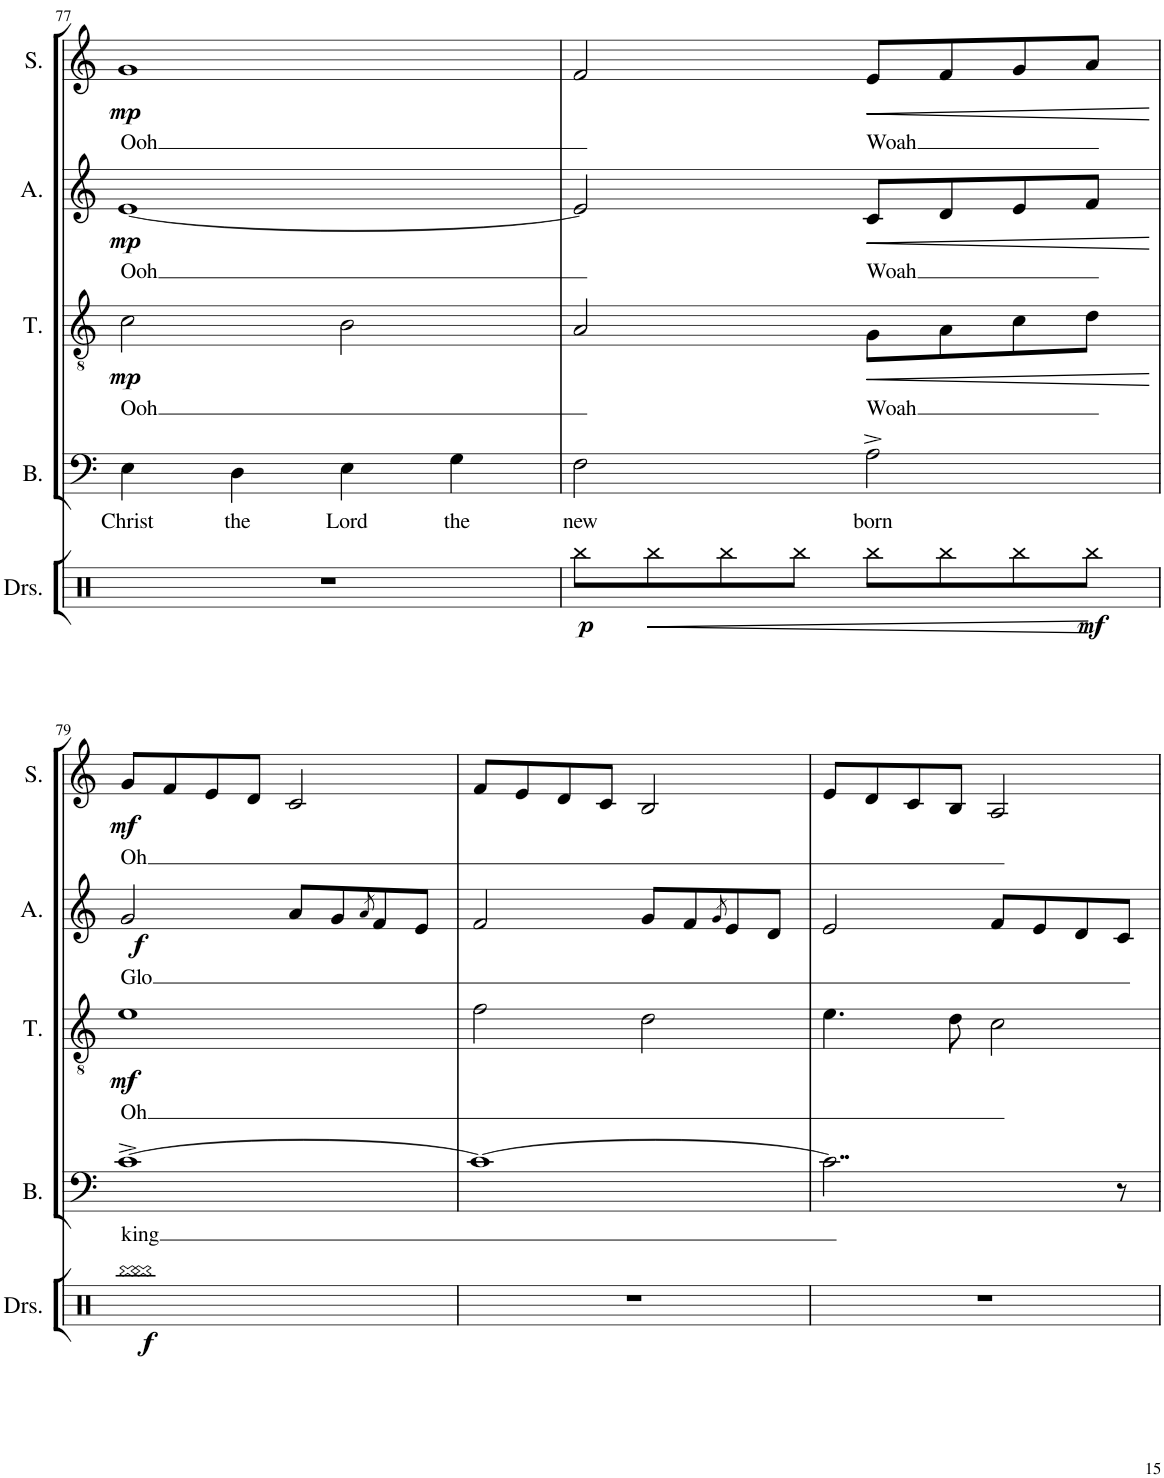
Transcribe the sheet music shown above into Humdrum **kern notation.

**kern	**text	**kern	**text	**dynam	**kern	**text	**dynam	**kern	**text	**dynam
*part4	*part4	*part3	*part3	*part3	*part2	*part2	*part2	*part1	*part1	*part1
*staff4	*staff4	*staff3	*staff3	*staff3	*staff2	*staff2	*staff2	*staff1	*staff1	*staff1
*I"Bass	*	*I"Tenor	*	*	*I"Alto	*	*	*I"Soprano	*	*
*I'B.	*	*I'T.	*	*	*I'A.	*	*	*I'S.	*	*
!!LO:PB:g=z
*clefF4	*	*clefGv2	*	*	*clefG2	*	*	*clefG2	*	*
*k[]	*	*k[]	*	*	*k[]	*	*	*k[]	*	*
*M4/4	*	*M4/4	*	*	*M4/4	*	*	*M4/4	*	*
=77	=77	=77	=77	=77	=77	=77	=77	=77	=77	=77
!	!LO:LY:b	!	!LO:LY:b	!LO:DY:b	!	!LO:LY:b	!LO:DY:b	!	!LO:LY:b	!LO:DY:b
4E\	Christ	2c\	Ooh	mp	[1e	Ooh	mp	1g	Ooh	mp
!	!LO:LY:b	!	!	!	!	!	!	!	!	!
4D\	the	.	.	.	.	.	.	.	.	.
!	!LO:LY:b	!	!	!	!	!	!	!	!	!
4E\	Lord	2B\	.	.	.	.	.	.	.	.
!	!LO:LY:b	!	!	!	!	!	!	!	!	!
4G\	the	.	.	.	.	.	.	.	.	.
=78	=78	=78	=78	=78	=78	=78	=78	=78	=78	=78
!	!LO:LY:b	!	!	!	!	!	!	!	!	!
2F\	new	2A/	.	.	2e/]	.	.	2f/	.	.
!	!LO:LY:b	!	!LO:LY:b	!LO:HP:b	!	!LO:LY:b	!LO:HP:b	!	!LO:LY:b	!LO:HP:b
2A^\	born	8G\L	Woah	<	8c/L	Woah	<	8e/L	Woah	<
.	.	8A\	.	.	8d/	.	.	8f/	.	.
.	.	8c\	.	.	8e/	.	.	8g/	.	.
.	.	8d\J	.	.	8f/J	.	.	8a/J	.	.
.	.	.	.	[	.	.	[	.	.	[
!!LO:LB:g=z
=79	=79	=79	=79	=79	=79	=79	=79	=79	=79	=79
!	!LO:LY:b	!	!LO:LY:b	!LO:DY:b	!	!LO:LY:b	!LO:DY:b	!	!LO:LY:b	!LO:DY:b
[1c^	king	1e	Oh	mf	2g/	Glo	f	8g/L	Oh	mf
.	.	.	.	.	.	.	.	8f/	.	.
.	.	.	.	.	.	.	.	8e/	.	.
.	.	.	.	.	.	.	.	8d/J	.	.
.	.	.	.	.	8a/L	.	.	2c/	.	.
.	.	.	.	.	8g/	.	.	.	.	.
.	.	.	.	.	8qa/	.	.	.	.	.
.	.	.	.	.	8f/	.	.	.	.	.
.	.	.	.	.	8e/J	.	.	.	.	.
=80	=80	=80	=80	=80	=80	=80	=80	=80	=80	=80
1c_	.	2f\	.	.	2f/	.	.	8f/L	.	.
.	.	.	.	.	.	.	.	8e/	.	.
.	.	.	.	.	.	.	.	8d/	.	.
.	.	.	.	.	.	.	.	8c/J	.	.
.	.	2d\	.	.	8g/L	.	.	2B/	.	.
.	.	.	.	.	8f/	.	.	.	.	.
.	.	.	.	.	8qg/	.	.	.	.	.
.	.	.	.	.	8e/	.	.	.	.	.
.	.	.	.	.	8d/J	.	.	.	.	.
=81	=81	=81	=81	=81	=81	=81	=81	=81	=81	=81
2..c\]	.	4.e\	.	.	2e/	.	.	8e/L	.	.
.	.	.	.	.	.	.	.	8d/	.	.
.	.	.	.	.	.	.	.	8c/	.	.
.	.	8d\	.	.	.	.	.	8B/J	.	.
.	.	2c\	.	.	8f/L	.	.	2A/	.	.
.	.	.	.	.	8e/	.	.	.	.	.
.	.	.	.	.	8d/	.	.	.	.	.
8r	.	.	.	.	8c/J	.	.	.	.	.
=	=	=	=	=	=	=	=	=	=	=
*-	*-	*-	*-	*-	*-	*-	*-	*-	*-	*-
